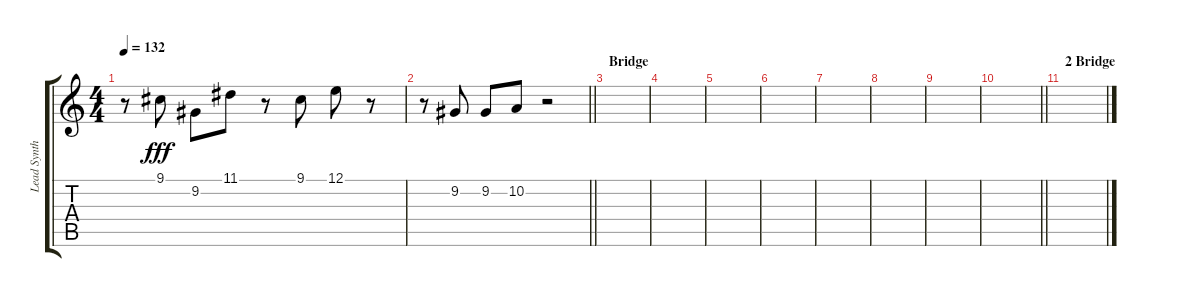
\track ("Lead Synth" "Lead Synth") {instrument lead2sawtooth}
\staff {score tabs}
\tuning (E4 B3 G3 D3 A2 E2) {hide}
\ts (4 4)
\tempo 132
\clef g2
\ks c
r.8{dy fff volume 16 instrument electricgrandpiano} 9.1.8 9.2.8 11.1.8 r.8 9.1.8 12.1.8 r.8 |
\barLineRight lightlight
r.8 9.2.8 9.2.8 10.2.8 r.2 |
\section ("" "Bridge")
|
|
|
|
|
|
|
\barLineRight lightlight
|
\section ("" "2 Bridge")
